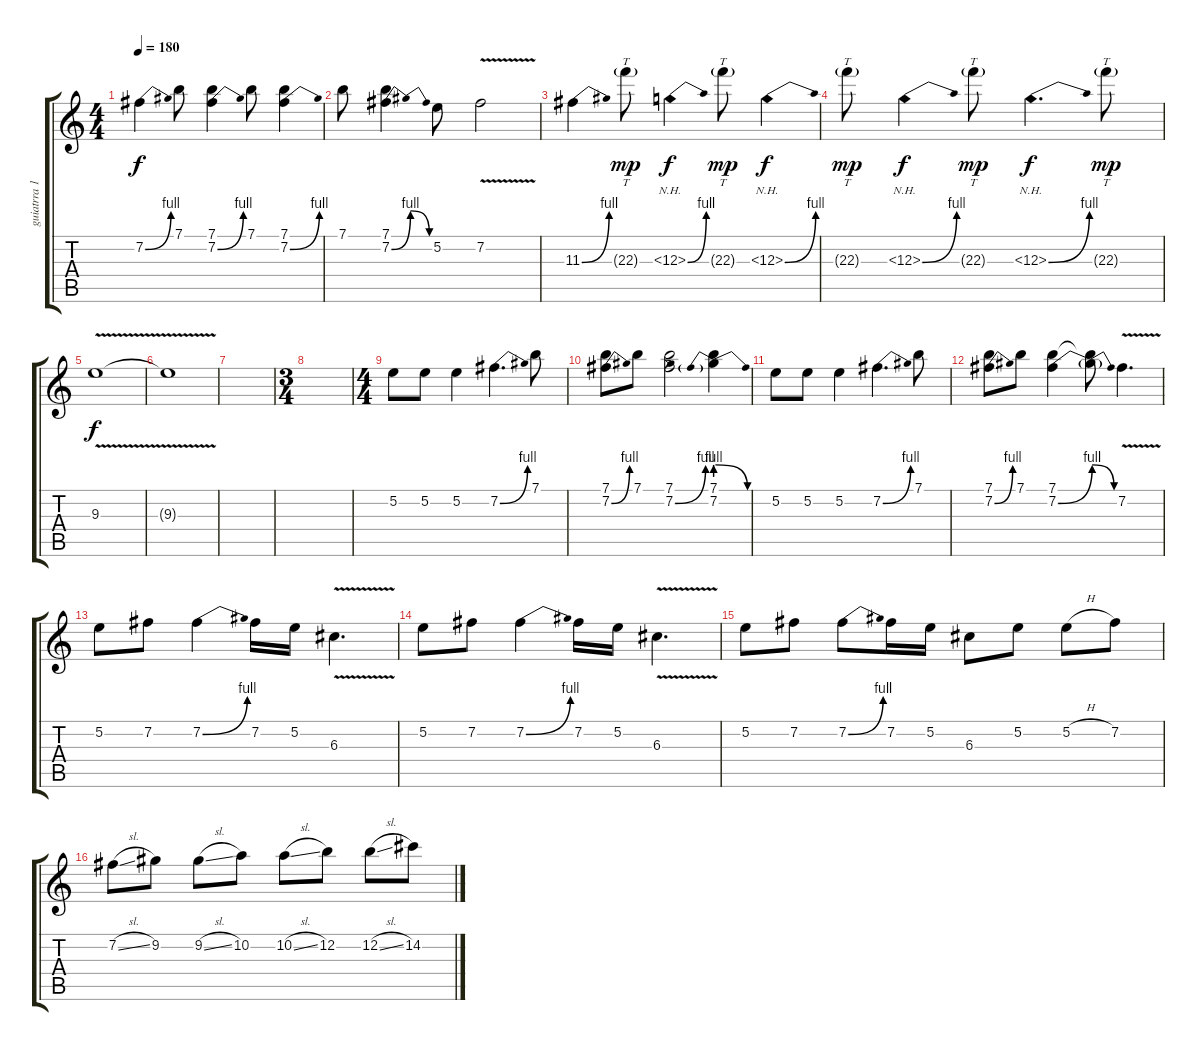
\track ("guiatrra 1" "guiatrra 1") {instrument overdrivenguitar}
\staff {score tabs}
\tuning (E4 B3 G3 D3 A2 E2) {hide}
\ts (4 4)
\tempo 180
\clef g2
\ks c
7.2{be (bend 0 0 60 4)}.4{dy f} 7.1.8 (7.1 7.2{be (bend 0 0 60 4)}).4 7.1.8 (7.1 7.2{be (bend 0 0 60 4)}).4 |
7.1.8 (7.1 7.2{be (bendrelease 0 0 15 4 30 4 60 0)}).4 5.2.8 7.2{v}.2 |
11.3{be (bend 0 0 60 4)}.4 22.3{g}.8{tt dy mp} 11.3{be (bend 0 0 60 4) nh}.4{dy f} 22.3{g}.8{tt dy mp} 11.3{be (bend 0 0 60 4) nh}.4{dy f} |
22.3{g}.8{tt dy mp} 11.3{be (bend 0 0 60 4) nh}.4{dy f} 22.3{g}.8{tt dy mp} 11.3{be (bend 0 0 60 4) nh}.4{d dy f} 22.3{g}.8{tt dy mp} |
9.3{v}.1{dy f} |
9.3{t}.1 |
|
\ts (3 4)
|
\ts (4 4)
5.2.8 5.2.8 5.2.4 7.2{be (bend 0 0 60 4)}.4{d} 7.1.8 |
(7.1 7.2{be (bend 0 0 60 4)}).8 7.1.8 (7.1 7.2{be (bend 0 0 60 4)}).2 (7.1 7.2{be (prebendrelease 0 4 60 0)}).4 |
5.2.8 5.2.8 5.2.4 7.2{be (bend 0 0 60 4)}.4{d} 7.1.8 |
(7.1 7.2{be (bend 0 0 60 4)}).8 7.1.8 (7.1 7.2{be (bend 0 0 60 4)}).4 (7.1{t} 7.2{be (release 0 4 60 0) t}).8 7.2{v}.4{d} |
5.2.8 7.2.8 7.2{be (bend 0 0 60 4)}.4 7.2.16 5.2.16 6.3{v}.4{d} |
5.2.8 7.2.8 7.2{be (bend 0 0 60 4)}.4 7.2.16 5.2.16 6.3{v}.4{d} |
5.2.8 7.2.8 7.2{be (bend 0 0 60 4)}.8 7.2.16 5.2.16 6.3.8 5.2.8 5.2{h}.8 7.2.8 |
7.2{sl}.8 9.2.8 9.2{sl}.8 10.2.8 10.2{sl}.8 12.2.8 12.2{sl}.8 14.2.8
